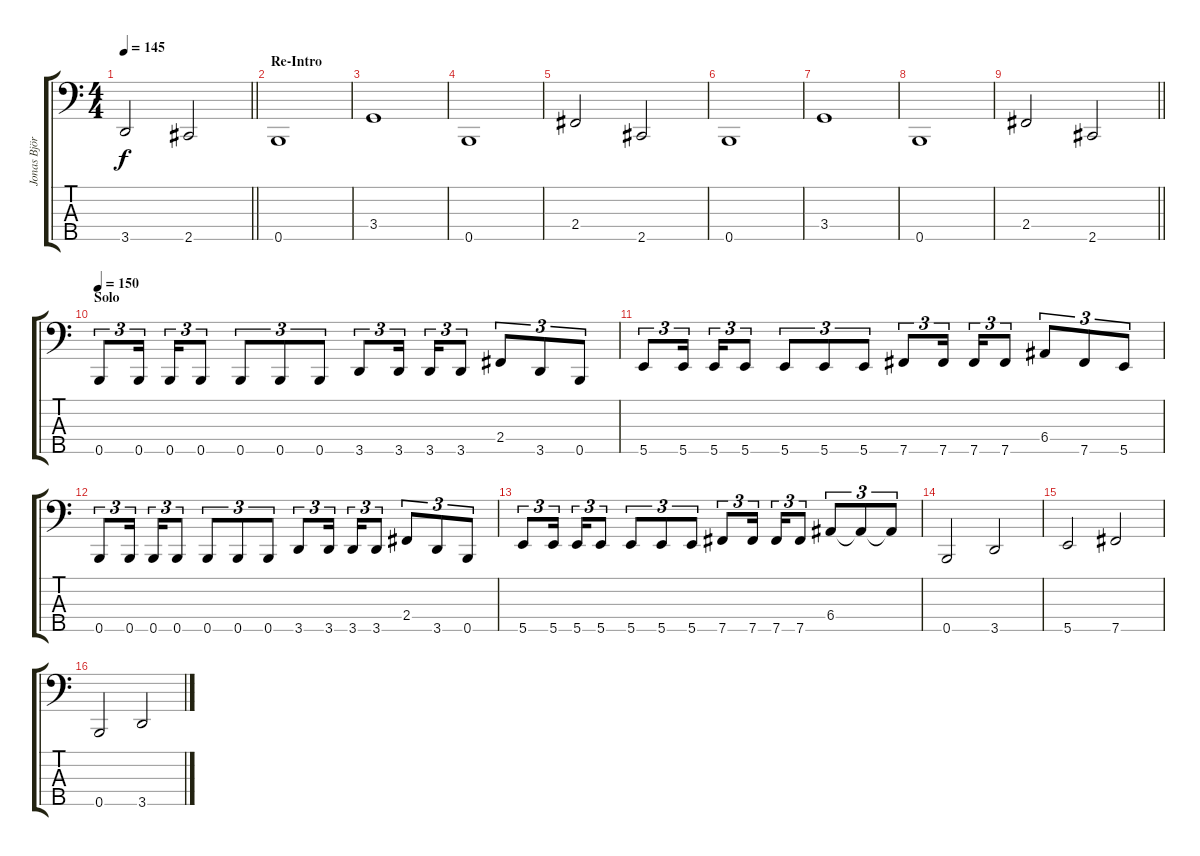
\track ("Jonas Björler" "Jonas Björ") {instrument electricbassfinger}
\staff {score tabs}
\tuning (G2 D2 A1 E1 B0) {hide}
\ts (4 4)
\tempo 145
\clef f4
\barLineRight lightlight
\ks c
3.5.2{dy f} 2.5.2 |
\section ("" "Re-Intro")
0.5.1 |
3.4.1 |
0.5.1 |
2.4.2 2.5.2 |
0.5.1 |
3.4.1 |
0.5.1 |
\barLineRight lightlight
2.4.2 2.5.2 |
\section ("" "Solo")
\tempo 150
0.5.8{tu (3 2)} 0.5.16{tu (3 2) beam splitsecondary} 0.5.16{tu (3 2)} 0.5.8{tu (3 2)} 0.5.8{tu (3 2)} 0.5.8{tu (3 2)} 0.5.8{tu (3 2)} 3.5.8{tu (3 2)} 3.5.16{tu (3 2) beam splitsecondary} 3.5.16{tu (3 2)} 3.5.8{tu (3 2)} 2.4.8{tu (3 2)} 3.5.8{tu (3 2)} 0.5.8{tu (3 2)} |
5.5.8{tu (3 2)} 5.5.16{tu (3 2) beam splitsecondary} 5.5.16{tu (3 2)} 5.5.8{tu (3 2)} 5.5.8{tu (3 2)} 5.5.8{tu (3 2)} 5.5.8{tu (3 2)} 7.5.8{tu (3 2)} 7.5.16{tu (3 2) beam splitsecondary} 7.5.16{tu (3 2)} 7.5.8{tu (3 2)} 6.4.8{tu (3 2)} 7.5.8{tu (3 2)} 5.5.8{tu (3 2)} |
0.5.8{tu (3 2)} 0.5.16{tu (3 2) beam splitsecondary} 0.5.16{tu (3 2)} 0.5.8{tu (3 2)} 0.5.8{tu (3 2)} 0.5.8{tu (3 2)} 0.5.8{tu (3 2)} 3.5.8{tu (3 2)} 3.5.16{tu (3 2) beam splitsecondary} 3.5.16{tu (3 2)} 3.5.8{tu (3 2)} 2.4.8{tu (3 2)} 3.5.8{tu (3 2)} 0.5.8{tu (3 2)} |
5.5.8{tu (3 2)} 5.5.16{tu (3 2) beam splitsecondary} 5.5.16{tu (3 2)} 5.5.8{tu (3 2)} 5.5.8{tu (3 2)} 5.5.8{tu (3 2)} 5.5.8{tu (3 2)} 7.5.8{tu (3 2)} 7.5.16{tu (3 2) beam splitsecondary} 7.5.16{tu (3 2)} 7.5.8{tu (3 2)} 6.4.8{tu (3 2)} 6.4{t}.8{tu (3 2)} 6.4{t}.8{tu (3 2)} |
0.5.2 3.5.2 |
5.5.2 7.5.2 |
0.5.2 3.5.2
